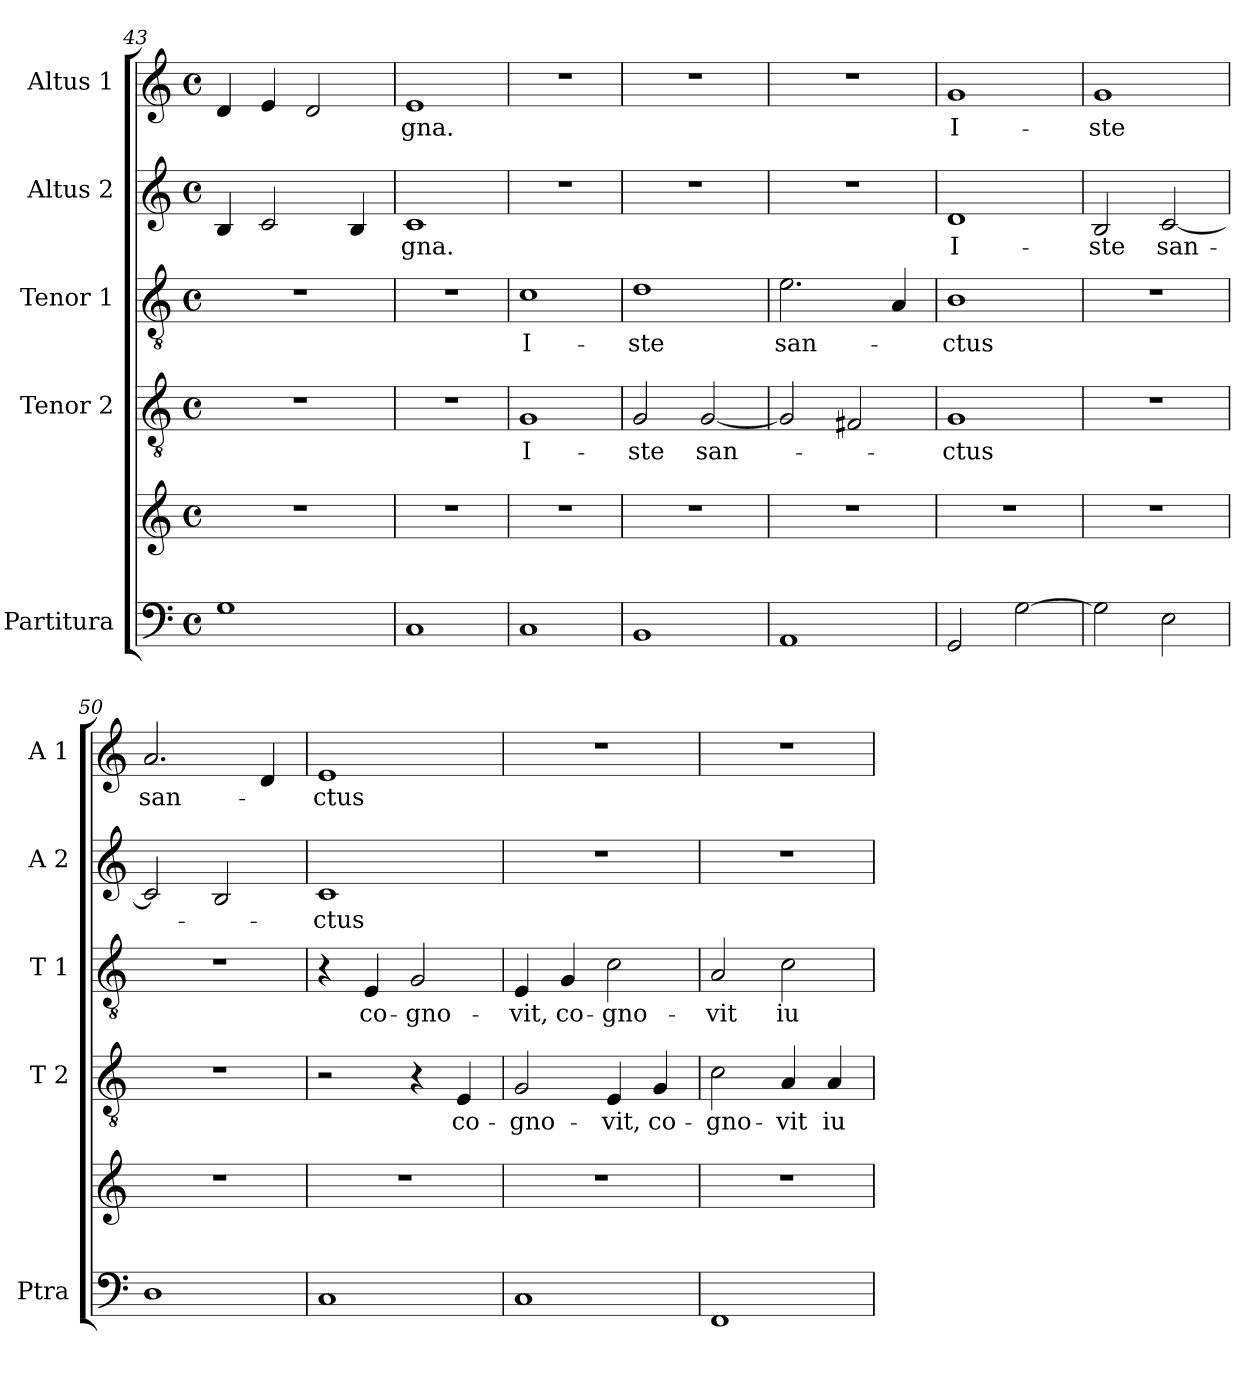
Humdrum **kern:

**kern	**kern	**kern	**text	**kern	**text	**kern	**text	**kern	**text
*part5	*part5	*part4	*part4	*part3	*part3	*part2	*part2	*part1	*part1
*staff6	*staff5	*staff4	*staff4	*staff3	*staff3	*staff2	*staff2	*staff1	*staff1
*I"Partitura	*	*I"Tenor 2	*	*I"Tenor 1	*	*I"Altus 2	*	*I"Altus 1	*
*I'Ptra	*	*I'T 2	*	*I'T 1	*	*I'A 2	*	*I'A 1	*
*clefF4	*clefG2	*clefGv2	*	*clefGv2	*	*clefG2	*	*clefG2	*
*k[]	*k[]	*k[]	*	*k[]	*	*k[]	*	*k[]	*
*C:	*C:	*C:	*	*C:	*	*C:	*	*C:	*
*M4/4	*M4/4	*M4/4	*	*M4/4	*	*M4/4	*	*M4/4	*
*met(c)	*met(c)	*met(c)	*	*met(c)	*	*met(c)	*	*met(c)	*
=43	=43	=43	=43	=43	=43	=43	=43	=43	=43
1G	1r	1r	.	1r	.	4B/	.	4d/	.
.	.	.	.	.	.	2c/	.	4e/	.
.	.	.	.	.	.	.	.	2d/	.
.	.	.	.	.	.	4B/	.	.	.
=44	=44	=44	=44	=44	=44	=44	=44	=44	=44
!	!	!	!	!	!	!	!LO:LY:b	!	!LO:LY:b
1C	1r	1r	.	1r	.	1c	-gna.	1e	-gna.
=45	=45	=45	=45	=45	=45	=45	=45	=45	=45
!	!	!	!LO:LY:b	!	!LO:LY:b	!	!	!	!
1C	1r	1G	I-	1c	I-	1r	.	1r	.
=46	=46	=46	=46	=46	=46	=46	=46	=46	=46
!	!	!	!LO:LY:b	!	!LO:LY:b	!	!	!	!
1BB	1r	2G/	-ste	1d	-ste	1r	.	1r	.
!	!	!	!LO:LY:b	!	!	!	!	!	!
.	.	[2G/	san-	.	.	.	.	.	.
=47	=47	=47	=47	=47	=47	=47	=47	=47	=47
!	!	!	!	!	!LO:LY:b	!	!	!	!
1AA	1r	2G/]	.	2.e\	san-	1r	.	1r	.
.	.	2F#X/	.	.	.	.	.	.	.
.	.	.	.	4A/	.	.	.	.	.
=48	=48	=48	=48	=48	=48	=48	=48	=48	=48
!	!	!	!LO:LY:b	!	!LO:LY:b	!	!LO:LY:b	!	!LO:LY:b
2GG/	1r	1G	-ctus	1B	-ctus	1d	I-	1g	I-
[2G\	.	.	.	.	.	.	.	.	.
=49	=49	=49	=49	=49	=49	=49	=49	=49	=49
!	!	!	!	!	!	!	!LO:LY:b	!	!LO:LY:b
2G\]	1r	1r	.	1r	.	2B/	-ste	1g	-ste
!	!	!	!	!	!	!	!LO:LY:b	!	!
2E\	.	.	.	.	.	[2c/	san-	.	.
!!LO:PB:g=z
=50	=50	=50	=50	=50	=50	=50	=50	=50	=50
!	!	!	!	!	!	!	!	!	!LO:LY:b
1D	1r	1r	.	1r	.	2c/]	.	2.a/	san-
.	.	.	.	.	.	2B/	.	.	.
.	.	.	.	.	.	.	.	4d/	.
=51	=51	=51	=51	=51	=51	=51	=51	=51	=51
!	!	!	!	!	!	!	!LO:LY:b	!	!LO:LY:b
1C	1r	2r	.	4r	.	1c	-ctus	1e	-ctus
!	!	!	!	!	!LO:LY:b	!	!	!	!
.	.	.	.	4E/	co-	.	.	.	.
!	!	!	!	!	!LO:LY:b	!	!	!	!
.	.	4r	.	2G/	-gno-	.	.	.	.
!	!	!	!LO:LY:b	!	!	!	!	!	!
.	.	4E/	co-	.	.	.	.	.	.
=52	=52	=52	=52	=52	=52	=52	=52	=52	=52
!	!	!	!LO:LY:b	!	!LO:LY:b	!	!	!	!
1C	1r	2G/	-gno-	4E/	-vit,	1r	.	1r	.
!	!	!	!	!	!LO:LY:b	!	!	!	!
.	.	.	.	4G/	co-	.	.	.	.
!	!	!	!LO:LY:b	!	!LO:LY:b	!	!	!	!
.	.	4E/	-vit,	2c\	-gno-	.	.	.	.
!	!	!	!LO:LY:b	!	!	!	!	!	!
.	.	4G/	co-	.	.	.	.	.	.
=53	=53	=53	=53	=53	=53	=53	=53	=53	=53
!	!	!	!LO:LY:b	!	!LO:LY:b	!	!	!	!
1FF	1r	2c\	-gno-	2A/	-vit	1r	.	1r	.
!	!	!	!LO:LY:b	!	!LO:LY:b	!	!	!	!
.	.	4A/	-vit	2c\	iu-	.	.	.	.
!	!	!	!LO:LY:b	!	!	!	!	!	!
.	.	4A/	iu-	.	.	.	.	.	.
=	=	=	=	=	=	=	=	=	=
*-	*-	*-	*-	*-	*-	*-	*-	*-	*-
